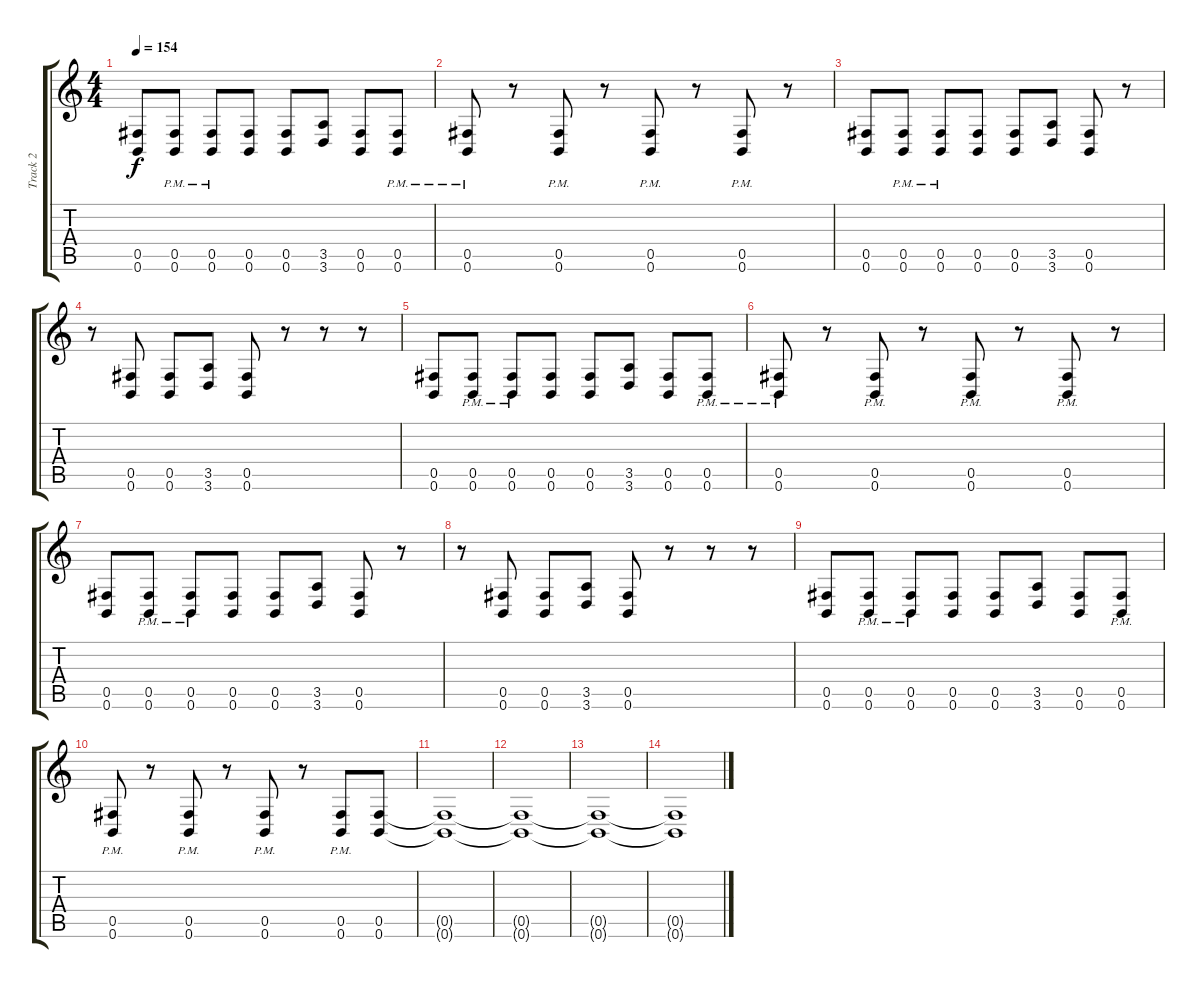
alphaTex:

\track ("Track 2" "Track 2") {instrument distortionguitar}
\staff {score tabs}
\tuning (Db4 Ab3 E3 B2 Gb2 B1) {hide}
\ts (4 4)
\tempo 154
\clef g2
\ks c
(0.5 0.6).8{dy f} (0.5{pm} 0.6{pm}).8 (0.5{pm} 0.6{pm}).8 (0.5 0.6).8 (0.5 0.6).8 (3.5 3.6).8 (0.5 0.6).8 (0.5{pm} 0.6{pm}).8 |
(0.5{pm} 0.6{pm}).8 r.8 (0.5{pm} 0.6{pm}).8 r.8 (0.5{pm} 0.6{pm}).8 r.8 (0.5{pm} 0.6{pm}).8 r.8 |
(0.5 0.6).8 (0.5{pm} 0.6{pm}).8 (0.5{pm} 0.6{pm}).8 (0.5 0.6).8 (0.5 0.6).8 (3.5 3.6).8 (0.5 0.6).8 r.8 |
r.8 (0.5 0.6).8 (0.5 0.6).8 (3.5 3.6).8 (0.5 0.6).8 r.8 r.8 r.8 |
(0.5 0.6).8 (0.5{pm} 0.6{pm}).8 (0.5{pm} 0.6{pm}).8 (0.5 0.6).8 (0.5 0.6).8 (3.5 3.6).8 (0.5 0.6).8 (0.5{pm} 0.6{pm}).8 |
(0.5{pm} 0.6{pm}).8 r.8 (0.5{pm} 0.6{pm}).8 r.8 (0.5{pm} 0.6{pm}).8 r.8 (0.5{pm} 0.6{pm}).8 r.8 |
(0.5 0.6).8 (0.5{pm} 0.6{pm}).8 (0.5{pm} 0.6{pm}).8 (0.5 0.6).8 (0.5 0.6).8 (3.5 3.6).8 (0.5 0.6).8 r.8 |
r.8 (0.5 0.6).8 (0.5 0.6).8 (3.5 3.6).8 (0.5 0.6).8 r.8 r.8 r.8 |
(0.5 0.6).8 (0.5{pm} 0.6{pm}).8 (0.5{pm} 0.6{pm}).8 (0.5 0.6).8 (0.5 0.6).8 (3.5 3.6).8 (0.5 0.6).8 (0.5{pm} 0.6{pm}).8 |
(0.5{pm} 0.6{pm}).8 r.8 (0.5{pm} 0.6{pm}).8 r.8 (0.5{pm} 0.6{pm}).8 r.8 (0.5{pm} 0.6{pm}).8 (0.5 0.6).8 |
(0.5{t} 0.6{t}).1 |
(0.5{t} 0.6{t}).1 |
(0.5{t} 0.6{t}).1 |
(0.5{t} 0.6{t}).1
